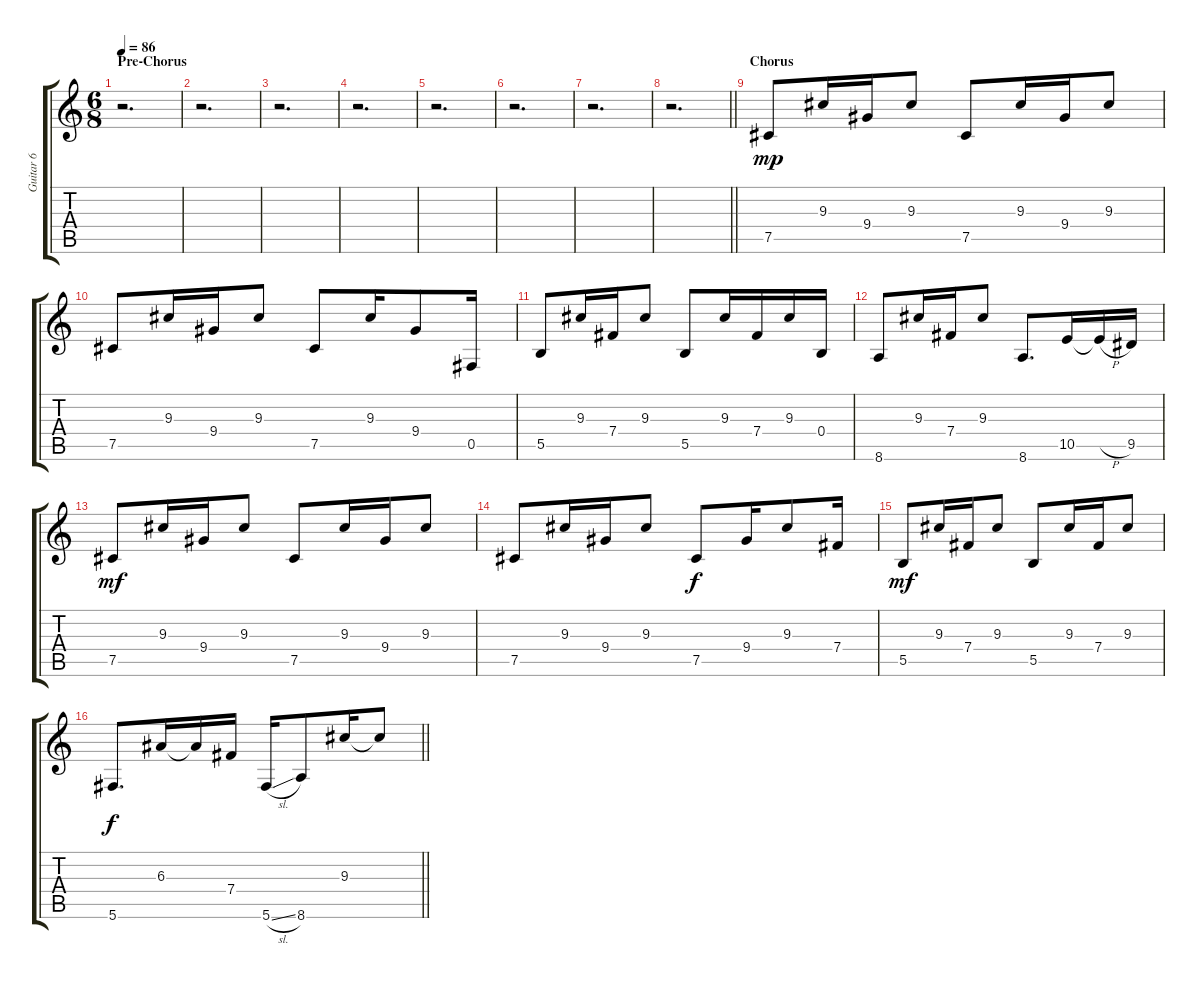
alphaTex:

\track ("Guitar 6" "Guitar 6") {instrument distortionguitar}
\staff {score tabs}
\tuning (Db4 Ab3 E3 B2 Gb2 Db2) {hide}
\ts (6 8)
\section ("" "Pre-Chorus")
\tempo 86
\clef g2
\ks c
r.2{d dy mp} |
r.2{d} |
r.2{d} |
r.2{d} |
r.2{d} |
r.2{d} |
r.2{d} |
\barLineRight lightlight
r.2{d} |
\section ("" "Chorus")
7.5.8 9.3.16 9.4.16 9.3.8 7.5.8 9.3.16 9.4.16 9.3.8 |
7.5.8 9.3.16 9.4.16 9.3.8 7.5.8 9.3.16 9.4.8 0.5.16 |
5.5.8 9.3.16 7.4.16 9.3.8 5.5.8 9.3.16 7.4.16 9.3.16 0.4.16 |
8.6.8 9.3.16 7.4.16 9.3.8 8.6.8{d} 10.5.16 10.5{h t}.16 9.5.16 |
7.5.8{dy mf} 9.3.16 9.4.16 9.3.8 7.5.8 9.3.16 9.4.16 9.3.8 |
7.5.8 9.3.16 9.4.16 9.3.8 7.5.8{dy f} 9.4.16 9.3.8 7.4.16 |
5.5.8{dy mf} 9.3.16 7.4.16 9.3.8 5.5.8 9.3.16 7.4.16 9.3.8 |
\barLineRight lightlight
5.6.8{d dy f} 6.3.16 6.3{t}.16 7.4.16 5.6{sl}.16 8.6.8 9.3.16 9.3{t}.8
